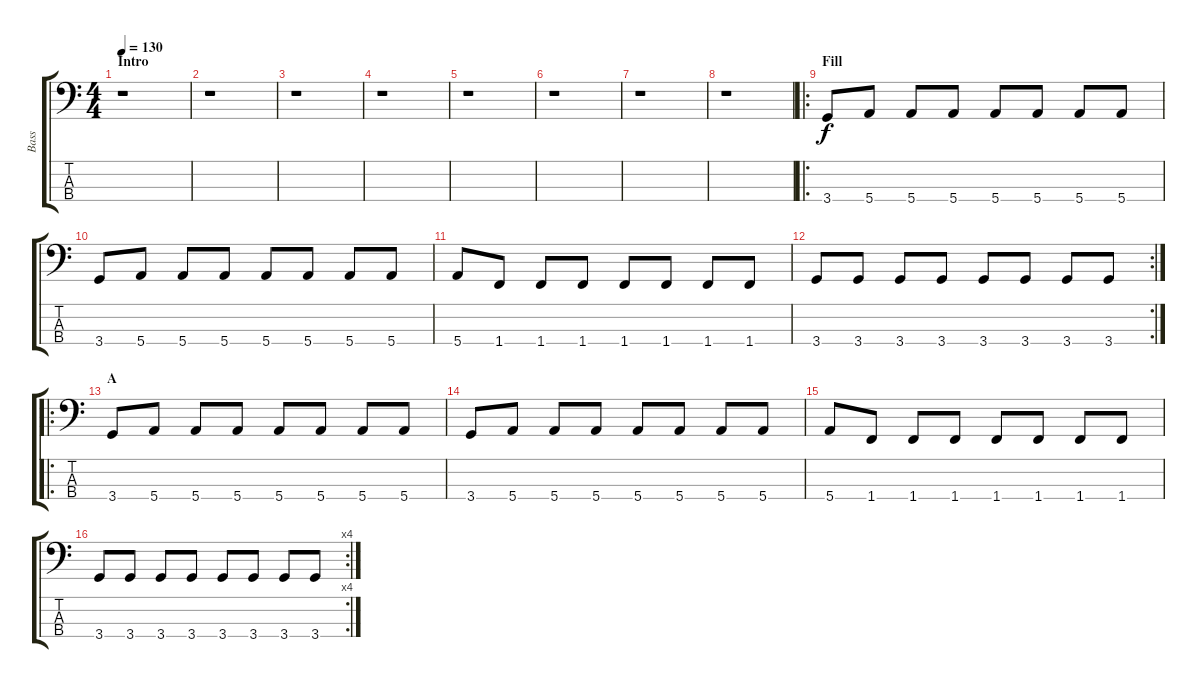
\track ("Bass" "Bass") {instrument electricbasspick}
\staff {score tabs}
\tuning (G2 D2 A1 E1) {hide}
\ts (4 4)
\section ("" "Intro")
\tempo 130
\clef f4
\ks c
r.1{dy f instrument electricbasspick} |
r.1 |
r.1 |
r.1 |
r.1 |
r.1 |
r.1 |
r.1 |
\ro
\section ("" "Fill")
3.4.8 5.4.8 5.4.8 5.4.8 5.4.8 5.4.8 5.4.8 5.4.8 |
3.4.8 5.4.8 5.4.8 5.4.8 5.4.8 5.4.8 5.4.8 5.4.8 |
5.4.8 1.4.8 1.4.8 1.4.8 1.4.8 1.4.8 1.4.8 1.4.8 |
\rc 2
3.4.8 3.4.8 3.4.8 3.4.8 3.4.8 3.4.8 3.4.8 3.4.8 |
\ro
\section ("" "A")
3.4.8 5.4.8 5.4.8 5.4.8 5.4.8 5.4.8 5.4.8 5.4.8 |
3.4.8 5.4.8 5.4.8 5.4.8 5.4.8 5.4.8 5.4.8 5.4.8 |
5.4.8 1.4.8 1.4.8 1.4.8 1.4.8 1.4.8 1.4.8 1.4.8 |
\rc 4
3.4.8 3.4.8 3.4.8 3.4.8 3.4.8 3.4.8 3.4.8 3.4.8
